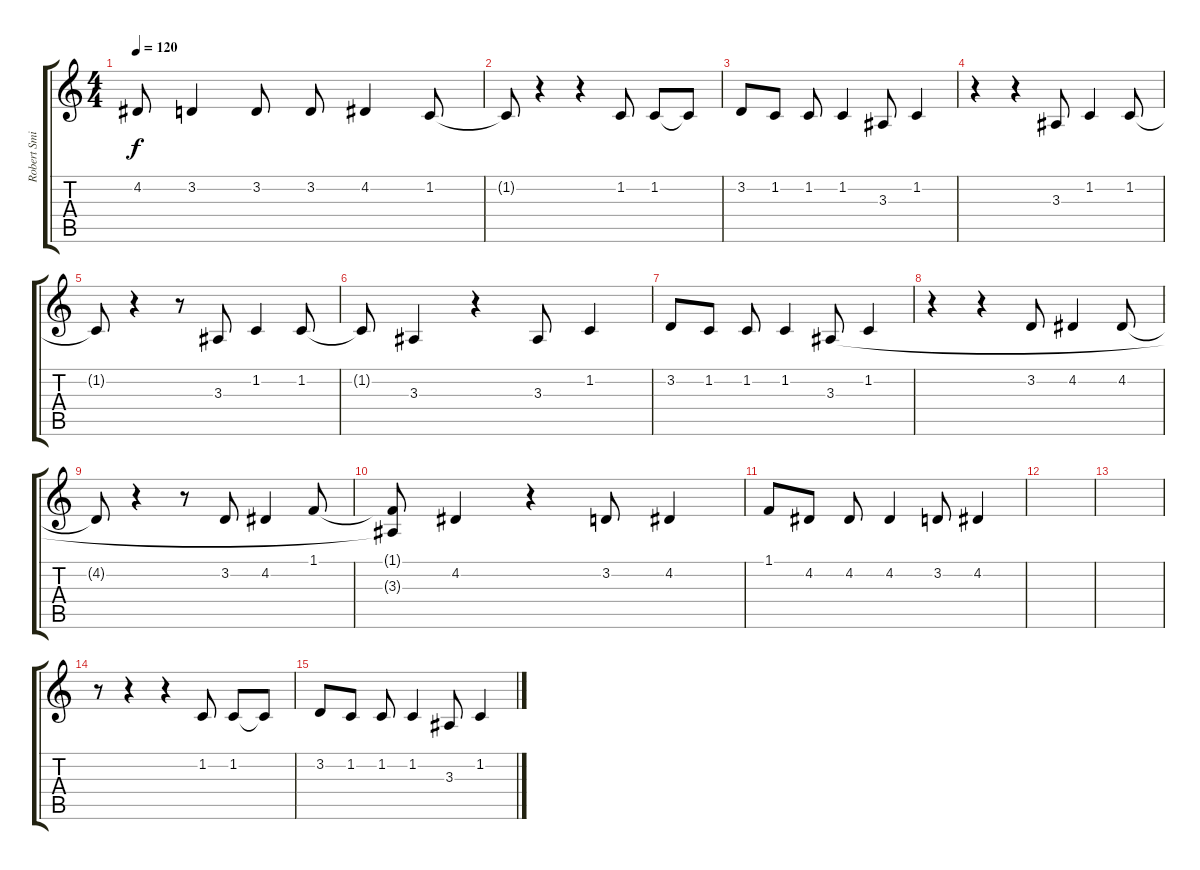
\track ("Robert Smith Chant" "Robert Smi") {instrument clarinet}
\staff {score tabs}
\tuning (E4 B3 G3 D3 A2 E2) {hide}
\ts (4 4)
\tempo 120
\clef g2
\ks c
4.2.8{dy f} 3.2.4 3.2.8 3.2.8 4.2.4 1.2.8 |
1.2{t}.8 r.4 r.4 1.2.8 1.2.8 1.2{t}.8 |
3.2.8 1.2.8 1.2.8 1.2.4 3.3.8 1.2.4 |
r.4 r.4 3.3.8 1.2.4 1.2.8 |
1.2{t}.8 r.4 r.8 3.3.8 1.2.4 1.2.8 |
1.2{t}.8 3.3.4 r.4 3.3.8 1.2.4 |
3.2.8 1.2.8 1.2.8 1.2.4 3.3.8 1.2.4 |
r.4 r.4 3.2.8 4.2.4 4.2.8 |
4.2{t}.8 r.4 r.8 3.2.8 4.2.4 1.1.8 |
(1.1{t} 3.3{t}).8 4.2.4 r.4 3.2.8 4.2.4 |
1.1.8 4.2.8 4.2.8 4.2.4 3.2.8 4.2.4 |
|
|
r.8 r.4 r.4 1.2.8 1.2.8 1.2{t}.8 |
3.2.8 1.2.8 1.2.8 1.2.4 3.3.8 1.2.4
